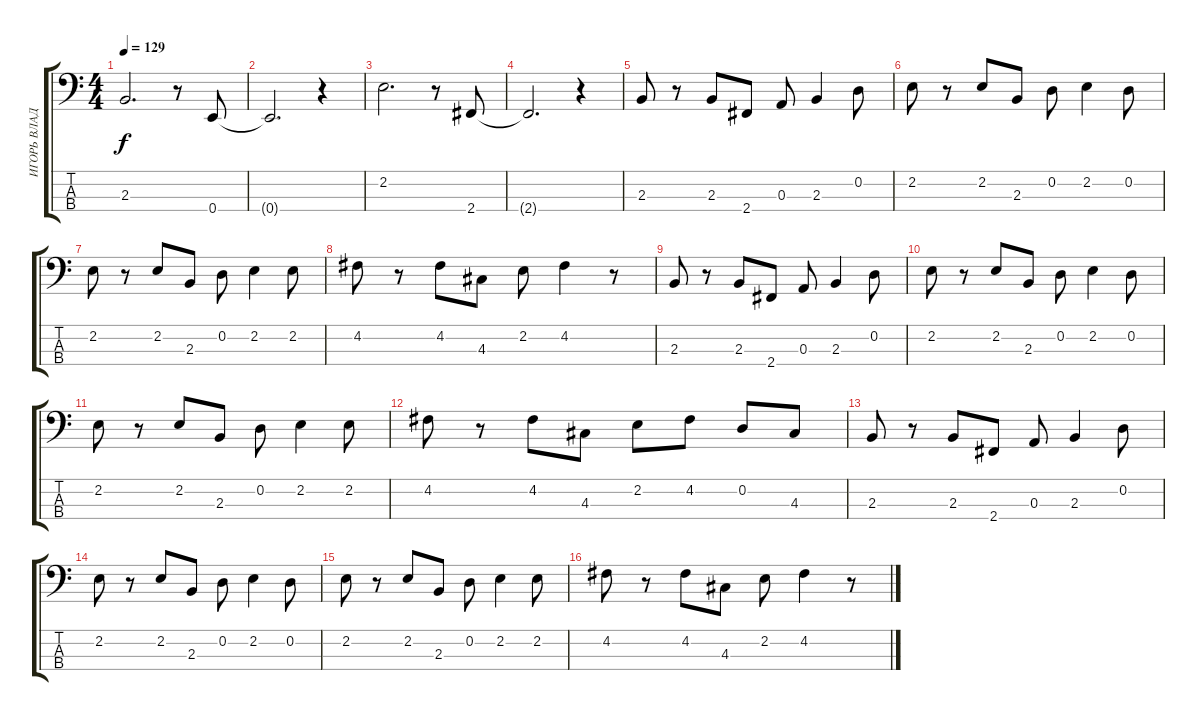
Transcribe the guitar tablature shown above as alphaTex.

\track ("ИГОРЬ ВЛАДИМИРОВИЧ(БАКАЛАВР ЭНЕРГЕТИКИ)" "ИГОРЬ ВЛАД") {instrument electricbasspick}
\staff {score tabs}
\tuning (G2 D2 A1 E1) {hide}
\ts (4 4)
\tempo 129
\clef f4
\ks c
2.3.2{d dy f} r.8 0.4.8 |
0.4{t}.2{d} r.4 |
2.2.2{d} r.8 2.4.8 |
2.4{t}.2{d} r.4 |
2.3.8 r.8 2.3.8 2.4.8 0.3.8 2.3.4 0.2.8 |
2.2.8 r.8 2.2.8 2.3.8 0.2.8 2.2.4 0.2.8 |
2.2.8 r.8 2.2.8 2.3.8 0.2.8 2.2.4 2.2.8 |
4.2.8 r.8 4.2.8 4.3.8 2.2.8 4.2.4 r.8 |
2.3.8 r.8 2.3.8 2.4.8 0.3.8 2.3.4 0.2.8 |
2.2.8 r.8 2.2.8 2.3.8 0.2.8 2.2.4 0.2.8 |
2.2.8 r.8 2.2.8 2.3.8 0.2.8 2.2.4 2.2.8 |
4.2.8 r.8 4.2.8 4.3.8 2.2.8 4.2.8 0.2.8 4.3.8 |
2.3.8 r.8 2.3.8 2.4.8 0.3.8 2.3.4 0.2.8 |
2.2.8 r.8 2.2.8 2.3.8 0.2.8 2.2.4 0.2.8 |
2.2.8 r.8 2.2.8 2.3.8 0.2.8 2.2.4 2.2.8 |
4.2.8 r.8 4.2.8 4.3.8 2.2.8 4.2.4 r.8
